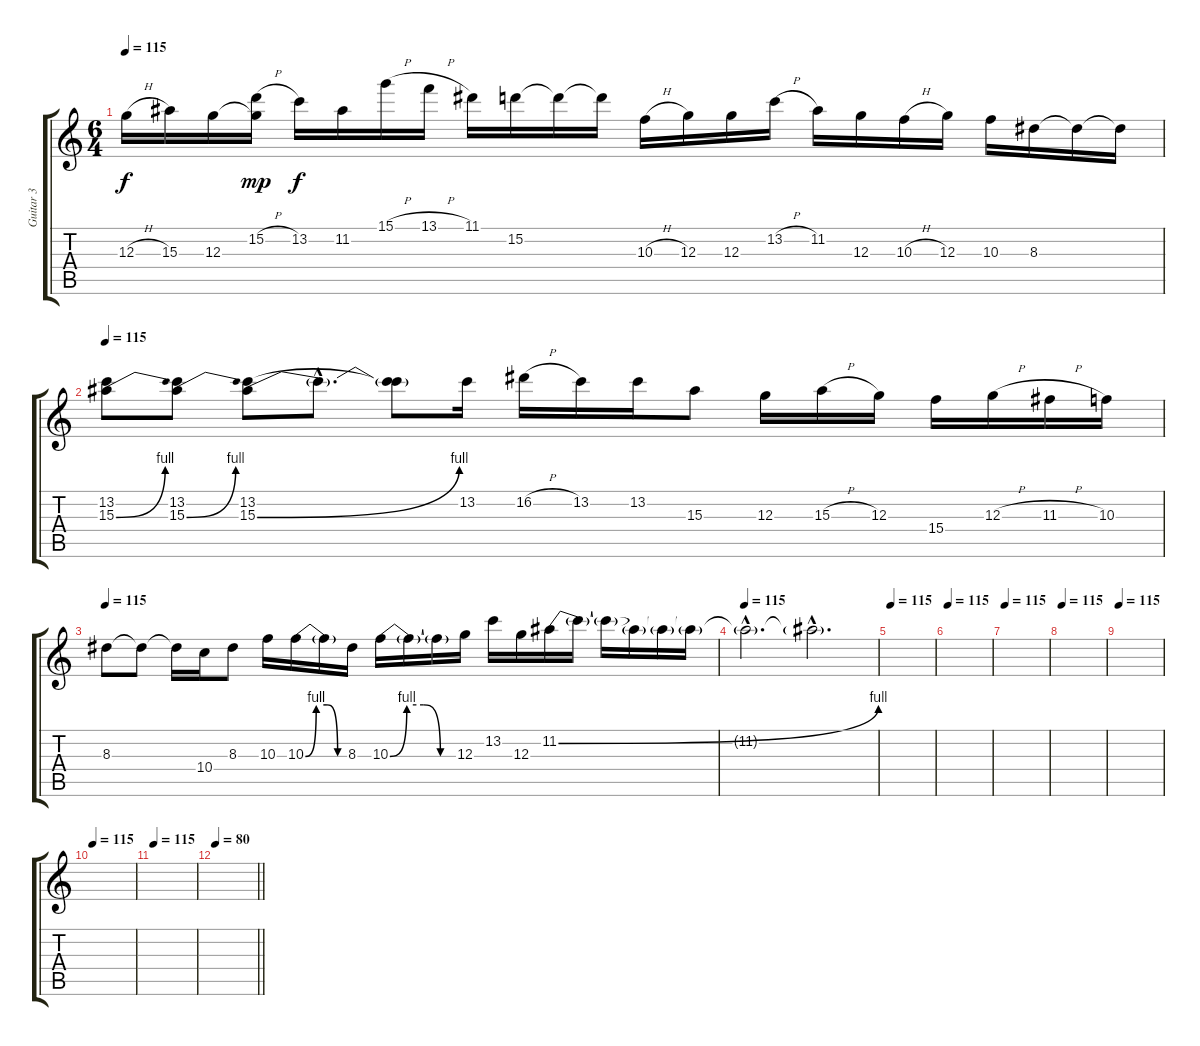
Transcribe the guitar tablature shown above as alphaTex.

\track ("Guitar 3" "Guitar 3") {instrument acousticguitarsteel}
\staff {score tabs}
\tuning (E4 B3 G3 D3 A2 E2) {hide}
\ts (6 4)
\tempo 115
\clef g2
\ks c
12.3{h}.16{dy f instrument overdrivenguitar} 15.3.16 12.3.16 (15.2{h} 12.3{t}).16{dy mp} 13.2.16{dy f} 11.2.16 15.1{h}.16 13.1{h}.16 11.1.16 15.2.16 15.2{t}.16 15.2{t}.16 10.3{h}.16 12.3.16 12.3.16 13.2{h}.16 11.2.16 12.3.16 10.3{h}.16 12.3.16 10.3.16 8.3.16 8.3{t}.16 8.3{t}.16 |
\tempo 115
(13.2 15.3{be (bend 0 0 60 4)}).8{instrument overdrivenguitar} (13.2 15.3{be (bend 0 0 60 4)}).8 (13.2 15.3{be (bend 0 0 60 4)}).8 15.3{hac t}.8{d} (13.2{t} 15.3{t}).8 13.2.16 16.2{h}.16 13.2.16 13.2.16 15.3.8 12.3.16 15.3{h}.16 12.3.16 15.4.16 12.3{h}.16 11.3{h}.16 10.3.16 |
\tempo 115
8.3.8{instrument overdrivenguitar} 8.3{t}.8 8.3{t}.16 10.4.16 8.3.8 10.3.16 10.3{be (custom 0 0 15 4 30 4 45 0 60 0)}.16 10.3{t}.16 8.3.16 10.3{be (custom 0 0 15 4 30 4 45 0 60 0)}.16 10.3{t}.16 10.3{t}.16 12.3.16 13.2.16 12.3.16 11.2{be (bend 0 0 60 4)}.16{volume 0} 11.2{t}.16 11.2{t}.16 11.2{t}.16 11.2{t}.16 11.2{t}.16 |
\tempo 115
11.2{hac t}.2{d} 11.2{hac t}.2{d} |
\tempo 115
|
\tempo 115
|
\tempo 115
|
\tempo 115
|
\tempo 115
|
\tempo 115
|
\tempo 115
|
\tempo 80
\barLineRight lightlight
